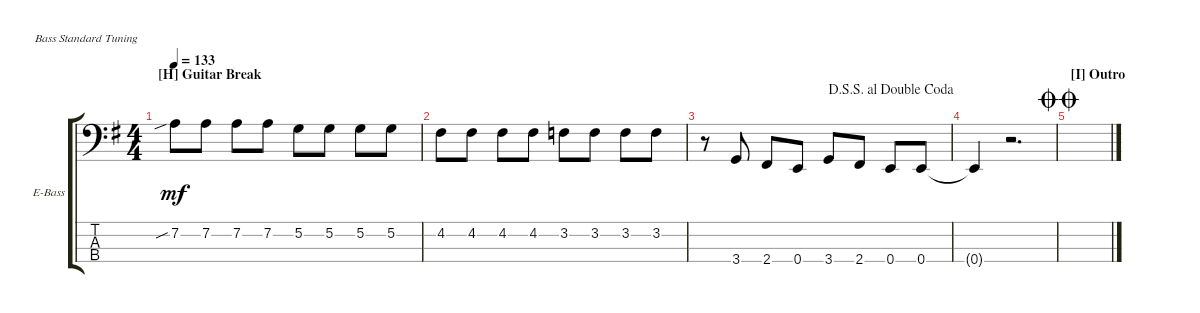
\bracketExtendMode groupsimilarinstruments
\firstSystemTrackNameOrientation horizontal
\otherSystemsTrackNameOrientation horizontal
\track ("Bass 1" "E-Bass") {instrument acousticgrandpiano}
\staff {score tabs}
\tuning (G2 D2 A1 E1)
\displaytranspose 12
\ts (4 4)
\section ("H" "Guitar Break")
\tempo 133
\clef f4
\ks g
7.2{sib}.8{dy mf} 7.2.8 7.2.8 7.2.8 5.2.8 5.2.8 5.2.8 5.2.8 |
4.2.8 4.2.8 4.2.8 4.2.8 3.2.8 3.2.8 3.2.8 3.2.8 |
\jump dalsegnosegnoaldoublecoda
r.8 3.4.8 2.4.8 0.4.8 3.4.8 2.4.8 0.4.8 0.4.8 |
0.4{t}.4 r.2{d} |
\section ("I" "Outro")
\jump doublecoda
